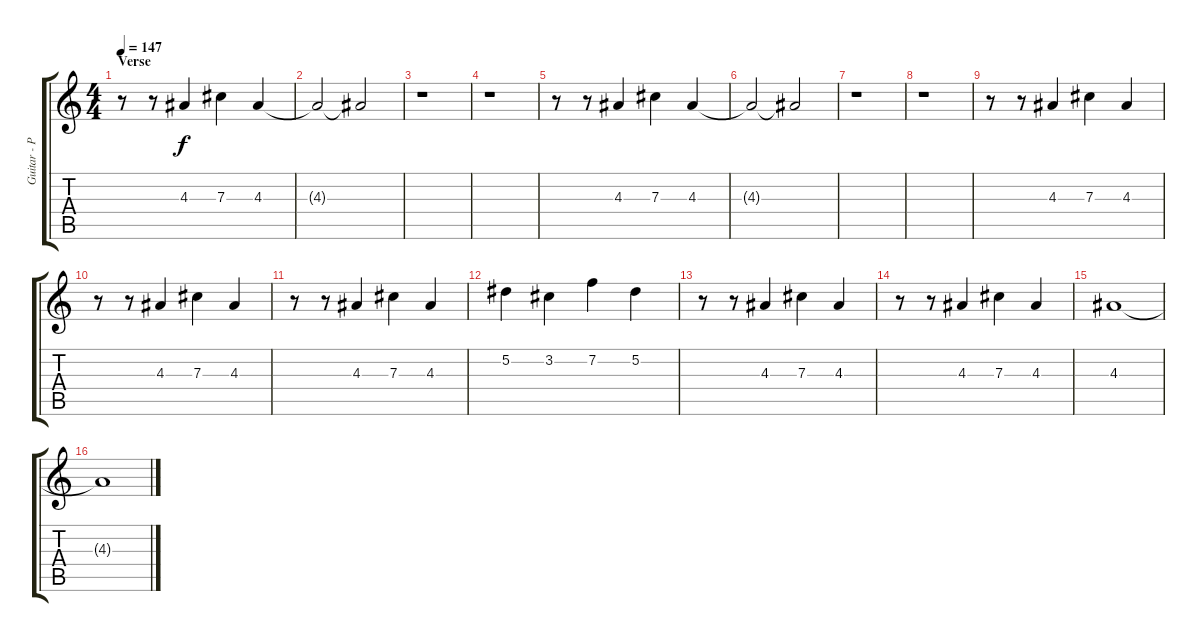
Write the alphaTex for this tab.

\track ("Guitar - Paul Phillips" "Guitar - P") {instrument overdrivenguitar}
\staff {score tabs}
\tuning (Eb4 Bb3 Gb3 Db3 Ab2 Db2) {hide}
\ts (4 4)
\section ("" "Verse")
\tempo 147
\clef g2
\ks c
r.8{dy f} r.8 4.3.4{instrument electricguitarclean} 7.3.4 4.3.4 |
4.3{t}.2 4.3{t}.2 |
r.1 |
r.1 |
r.8 r.8 4.3.4{instrument electricguitarclean} 7.3.4 4.3.4 |
4.3{t}.2 4.3{t}.2 |
r.1 |
r.1 |
r.8 r.8 4.3.4{instrument electricguitarclean} 7.3.4 4.3.4 |
r.8 r.8 4.3.4{instrument electricguitarclean} 7.3.4{instrument electricguitarclean} 4.3.4{instrument electricguitarclean} |
r.8 r.8 4.3.4{instrument electricguitarclean} 7.3.4{instrument electricguitarclean} 4.3.4{instrument electricguitarclean} |
5.2.4{instrument electricguitarclean} 3.2.4{instrument electricguitarclean} 7.2.4{instrument electricguitarclean} 5.2.4{instrument electricguitarclean} |
r.8 r.8 4.3.4{instrument electricguitarclean} 7.3.4{instrument electricguitarclean} 4.3.4{instrument electricguitarclean} |
r.8 r.8 4.3.4{instrument electricguitarclean} 7.3.4{instrument electricguitarclean} 4.3.4{instrument electricguitarclean} |
4.3.1{instrument electricguitarclean} |
4.3{t}.1
